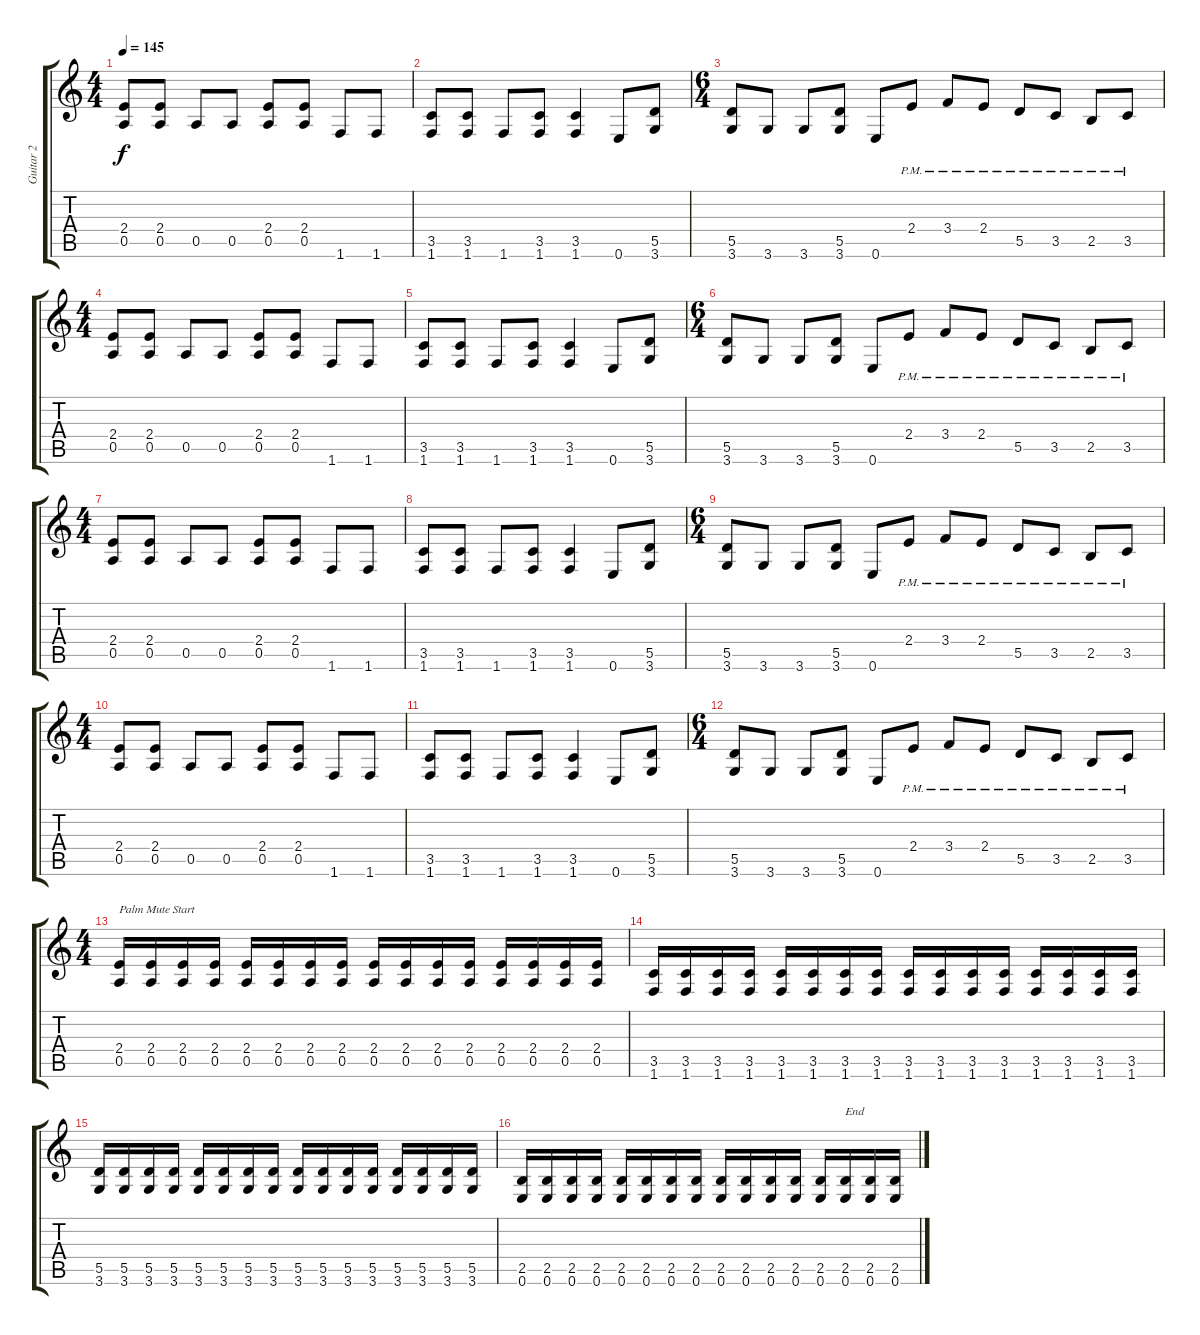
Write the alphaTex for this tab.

\track ("Guitar 2" "Guitar 2") {instrument distortionguitar}
\staff {score tabs}
\tuning (E4 B3 G3 D3 A2 E2) {hide}
\ts (4 4)
\tempo 145
\clef g2
\ks c
(2.4 0.5).8{dy f} (2.4 0.5).8 0.5.8 0.5.8 (2.4 0.5).8 (2.4 0.5).8 1.6.8 1.6.8 |
(3.5 1.6).8 (3.5 1.6).8 1.6.8 (3.5 1.6).8 (3.5 1.6).4 0.6.8 (5.5 3.6).8 |
\ts (6 4)
(5.5 3.6).8 3.6.8 3.6.8 (5.5 3.6).8 0.6.8 2.4{pm}.8 3.4{pm}.8 2.4{pm}.8 5.5{pm}.8 3.5{pm}.8 2.5{pm}.8 3.5{pm}.8 |
\ts (4 4)
(2.4 0.5).8 (2.4 0.5).8 0.5.8 0.5.8 (2.4 0.5).8 (2.4 0.5).8 1.6.8 1.6.8 |
(3.5 1.6).8 (3.5 1.6).8 1.6.8 (3.5 1.6).8 (3.5 1.6).4 0.6.8 (5.5 3.6).8 |
\ts (6 4)
(5.5 3.6).8 3.6.8 3.6.8 (5.5 3.6).8 0.6.8 2.4{pm}.8 3.4{pm}.8 2.4{pm}.8 5.5{pm}.8 3.5{pm}.8 2.5{pm}.8 3.5{pm}.8 |
\ts (4 4)
(2.4 0.5).8 (2.4 0.5).8 0.5.8 0.5.8 (2.4 0.5).8 (2.4 0.5).8 1.6.8 1.6.8 |
(3.5 1.6).8 (3.5 1.6).8 1.6.8 (3.5 1.6).8 (3.5 1.6).4 0.6.8 (5.5 3.6).8 |
\ts (6 4)
(5.5 3.6).8 3.6.8 3.6.8 (5.5 3.6).8 0.6.8 2.4{pm}.8 3.4{pm}.8 2.4{pm}.8 5.5{pm}.8 3.5{pm}.8 2.5{pm}.8 3.5{pm}.8 |
\ts (4 4)
(2.4 0.5).8 (2.4 0.5).8 0.5.8 0.5.8 (2.4 0.5).8 (2.4 0.5).8 1.6.8 1.6.8 |
(3.5 1.6).8 (3.5 1.6).8 1.6.8 (3.5 1.6).8 (3.5 1.6).4 0.6.8 (5.5 3.6).8 |
\ts (6 4)
(5.5 3.6).8 3.6.8 3.6.8 (5.5 3.6).8 0.6.8 2.4{pm}.8 3.4{pm}.8 2.4{pm}.8 5.5{pm}.8 3.5{pm}.8 2.5{pm}.8 3.5{pm}.8 |
\ts (4 4)
(2.4 0.5).16{txt "Palm Mute Start"} (2.4 0.5).16 (2.4 0.5).16 (2.4 0.5).16 (2.4 0.5).16 (2.4 0.5).16 (2.4 0.5).16 (2.4 0.5).16 (2.4 0.5).16 (2.4 0.5).16 (2.4 0.5).16 (2.4 0.5).16 (2.4 0.5).16 (2.4 0.5).16 (2.4 0.5).16 (2.4 0.5).16 |
(3.5 1.6).16 (3.5 1.6).16 (3.5 1.6).16 (3.5 1.6).16 (3.5 1.6).16 (3.5 1.6).16 (3.5 1.6).16 (3.5 1.6).16 (3.5 1.6).16 (3.5 1.6).16 (3.5 1.6).16 (3.5 1.6).16 (3.5 1.6).16 (3.5 1.6).16 (3.5 1.6).16 (3.5 1.6).16 |
(5.5 3.6).16 (5.5 3.6).16 (5.5 3.6).16 (5.5 3.6).16 (5.5 3.6).16 (5.5 3.6).16 (5.5 3.6).16 (5.5 3.6).16 (5.5 3.6).16 (5.5 3.6).16 (5.5 3.6).16 (5.5 3.6).16 (5.5 3.6).16 (5.5 3.6).16 (5.5 3.6).16 (5.5 3.6).16 |
(2.5 0.6).16 (2.5 0.6).16 (2.5 0.6).16 (2.5 0.6).16 (2.5 0.6).16 (2.5 0.6).16 (2.5 0.6).16 (2.5 0.6).16 (2.5 0.6).16 (2.5 0.6).16 (2.5 0.6).16 (2.5 0.6).16 (2.5 0.6).16 (2.5 0.6).16{txt "End"} (2.5 0.6).16 (2.5 0.6).16
